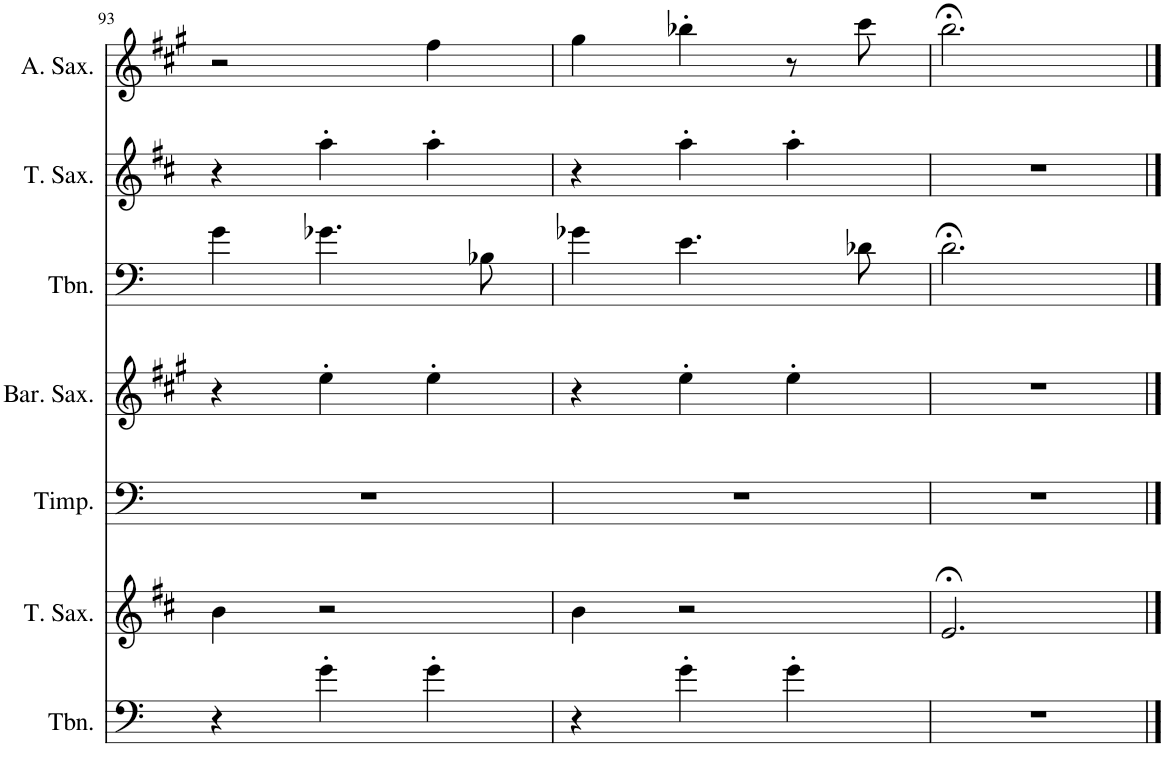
**kern	**kern	**kern	**kern	**kern	**kern	**kern
*part7	*part6	*part5	*part4	*part3	*part2	*part1
*staff7	*staff6	*staff5	*staff4	*staff3	*staff2	*staff1
*I"Trombone	*I"Tenor Saxophone	*I"Timpani	*I"Baritone Saxophone	*I"Trombone	*I"Tenor Saxophone	*I"Alto Saxophone
*I'Tbn.	*I'T. Sax.	*I'Timp.	*I'Bar. Sax.	*I'Tbn.	*I'T. Sax.	*I'A. Sax.
!!LO:PB:g=z
*clefF4	*clefG2	*clefF4	*clefG2	*clefF4	*clefG2	*clefG2
*	*Trd8c14	*	*Trd12c21	*	*Trd8c14	*Trd5c9
*k[]	*k[f#c#]	*k[]	*k[f#c#g#]	*k[]	*k[f#c#]	*k[f#c#g#]
*M3/4	*M3/4	*M3/4	*M3/4	*M3/4	*M3/4	*M3/4
=93	=93	=93	=93	=93	=93	=93
4r	4b\	2.r	4r	4g\	4r	2r
4g'\	2r	.	4ee'\	4.g-X\	4aa'\	.
4g'\	.	.	4ee'\	.	4aa'\	4ff#\
.	.	.	.	8B-X\	.	.
=94	=94	=94	=94	=94	=94	=94
4r	4b\	2.r	4r	4g-X\	4r	4gg#\
4g'\	2r	.	4ee'\	4.e\	4aa'\	4bb-X'\
4g'\	.	.	4ee'\	.	4aa'\	8r
.	.	.	.	8d-X\	.	8ccc#\
=95	=95	=95	=95	=95	=95	=95
2.r	2.e;</	2.r	2.r	2.d;<\	2.r	2.bb;<\
==	==	==	==	==	==	==
*-	*-	*-	*-	*-	*-	*-
